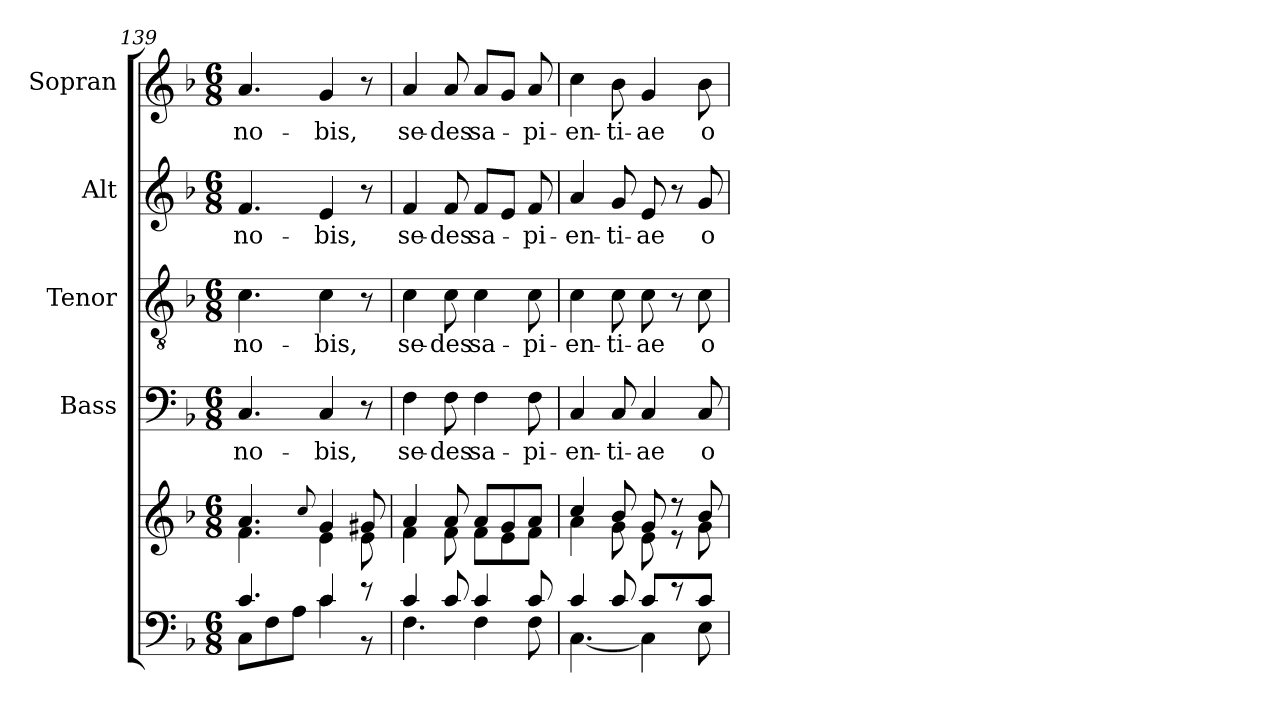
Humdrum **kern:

**kern	**kern	**kern	**text	**kern	**text	**kern	**text	**kern	**text
*part5	*part5	*part4	*part4	*part3	*part3	*part2	*part2	*part1	*part1
*staff6	*staff5	*staff4	*staff4	*staff3	*staff3	*staff2	*staff2	*staff1	*staff1
*	*	*I"Bass	*	*I"Tenor	*	*I"Alt	*	*I"Sopran	*
*	*	*I'B.	*	*I'T.	*	*I'A.	*	*I'S.	*
*clefF4	*clefG2	*clefF4	*	*clefGv2	*	*clefG2	*	*clefG2	*
*k[b-]	*k[b-]	*k[b-]	*	*k[b-]	*	*k[b-]	*	*k[b-]	*
*F:	*F:	*F:	*	*F:	*	*F:	*	*F:	*
*M6/8	*M6/8	*M6/8	*	*M6/8	*	*M6/8	*	*M6/8	*
=139	=139	=139	=139	=139	=139	=139	=139	=139	=139
*^	*^	*	*	*	*	*	*	*	*
!	!	!	!	!	!LO:LY:b	!	!LO:LY:b	!	!LO:LY:b	!	!LO:LY:b
4.c/	8C\L	4.a/	4.f\	4.C/	no-	4.c\	no-	4.f/	no-	4.a/	no-
.	8F\	.	.	.	.	.	.	.	.	.	.
.	8A\J	.	.	.	.	.	.	.	.	.	.
.	.	8qqcc/	.	.	.	.	.	.	.	.	.
!	!	!	!	!	!LO:LY:b	!	!LO:LY:b	!	!LO:LY:b	!	!LO:LY:b
4c/	4c\	4g/	4e\	4C/	-bis,	4c\	-bis,	4e/	-bis,	4g/	-bis,
8r	8r	8g#X/	8e\	8r	.	8r	.	8r	.	8r	.
=140	=140	=140	=140	=140	=140	=140	=140	=140	=140	=140	=140
!	!	!	!	!	!LO:LY:b	!	!LO:LY:b	!	!LO:LY:b	!	!LO:LY:b
4c/	4.F\	4a/	4f\	4F\	se-	4c\	se-	4f/	se-	4a/	se-
!	!	!	!	!	!LO:LY:b	!	!LO:LY:b	!	!LO:LY:b	!	!LO:LY:b
8c/	.	8a/	8f\	8F\	-des	8c\	-des	8f/	-des	8a/	-des
!	!	!	!	!	!LO:LY:b	!	!LO:LY:b	!	!LO:LY:b	!	!LO:LY:b
4c/	4F\	8a/L	8f\L	4F\	sa-	4c\	sa-	8f/L	sa-	8a/L	sa-
.	.	8g/	8e\	.	.	.	.	8e/J	.	8g/J	.
!	!	!	!	!	!LO:LY:b	!	!LO:LY:b	!	!LO:LY:b	!	!LO:LY:b
8c/	8F\	8a/J	8f\J	8F\	-pi-	8c\	-pi-	8f/	-pi-	8a/	-pi-
=141	=141	=141	=141	=141	=141	=141	=141	=141	=141	=141	=141
!	!	!	!	!	!LO:LY:b	!	!LO:LY:b	!	!LO:LY:b	!	!LO:LY:b
4c/	[<4.C\	4cc/	4a\	4C/	-en-	4c\	-en-	4a/	-en-	4cc\	-en-
!	!	!	!	!	!LO:LY:b	!	!LO:LY:b	!	!LO:LY:b	!	!LO:LY:b
8c/	.	8b-/	8g\	8C/	-ti-	8c\	-ti-	8g/	-ti-	8b-\	-ti-
!	!	!	!	!	!LO:LY:b	!	!LO:LY:b	!	!LO:LY:b	!	!LO:LY:b
8c/L	4C\]	8g/	8e\	4C/	-ae	8c\	-ae	8e/	-ae	4g/	-ae
8r	.	8r	8r	.	.	8r	.	8r	.	.	.
!	!	!	!	!	!LO:LY:b	!	!LO:LY:b	!	!LO:LY:b	!	!LO:LY:b
8c/J	8E\	8b-/	8g\	8C/	o-	8c\	o-	8g/	o-	8b-\	o-
*v	*v	*	*	*	*	*	*	*	*	*	*
*	*v	*v	*	*	*	*	*	*	*	*
=	=	=	=	=	=	=	=	=	=
*-	*-	*-	*-	*-	*-	*-	*-	*-	*-
